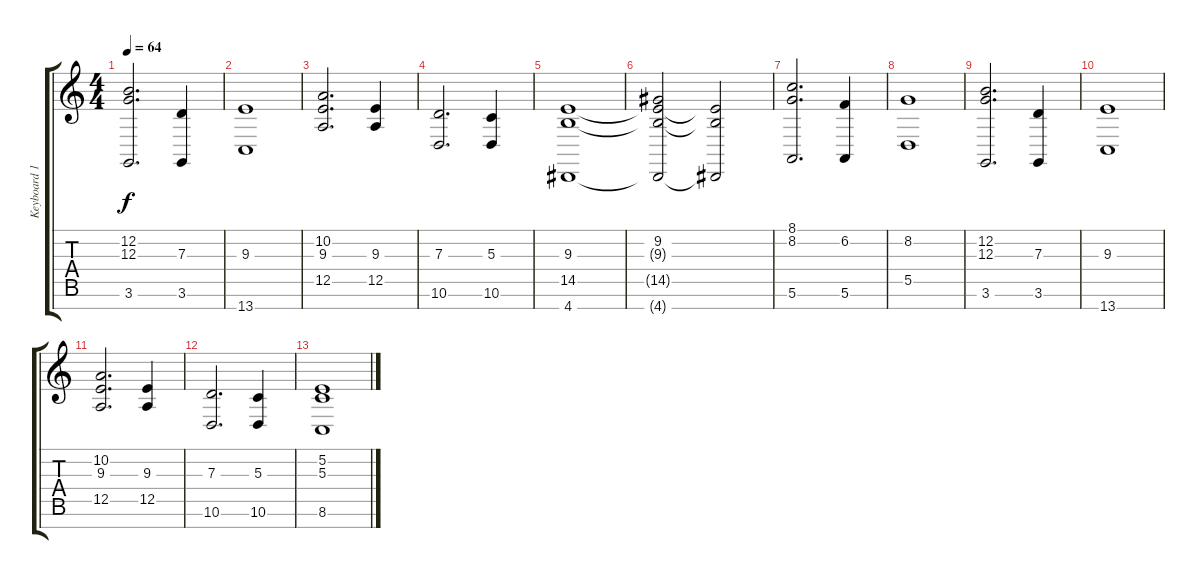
\track ("Keyboard 1" "Keyboard 1") {instrument synthvoice}
\staff {score tabs}
\tuning (E4 B3 G3 D3 A2 E2 B1) {hide}
\ts (4 4)
\tempo 64
\clef g2
\ks c
(12.2 12.3 3.6).2{d dy f} (7.3 3.6).4 |
(9.3 13.7).1 |
(10.2 9.3 12.5).2{d} (9.3 12.5).4 |
(7.3 10.6).2{d} (5.3 10.6).4 |
(9.3 14.5 4.7).1 |
(9.2 9.3{t} 14.5{t} 4.7{t}).2 (9.3{t} 14.5{t} 4.7{t}).2 |
(8.1 8.2 5.6).2{d} (6.2 5.6).4 |
(8.2 5.5).1 |
(12.2 12.3 3.6).2{d} (7.3 3.6).4 |
(9.3 13.7).1 |
(10.2 9.3 12.5).2{d} (9.3 12.5).4 |
(7.3 10.6).2{d} (5.3 10.6).4 |
(5.2 5.3 8.6).1
